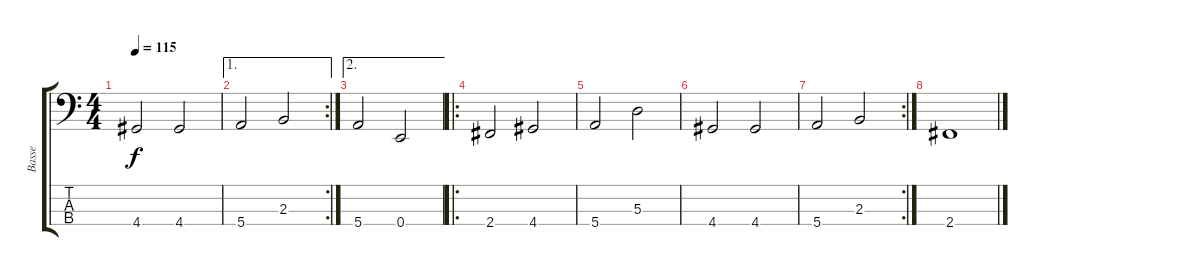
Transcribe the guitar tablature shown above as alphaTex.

\track ("Basse" "Basse") {instrument electricbassfinger}
\staff {score tabs}
\tuning (G2 D2 A1 E1) {hide}
\ts (4 4)
\tempo 115
\clef f4
\ks c
4.4.2{dy f} 4.4.2 |
\ae 1
\rc 2
5.4.2 2.3.2 |
\ae 2
5.4.2 0.4.2 |
\ro
2.4.2 4.4.2 |
5.4.2 5.3.2 |
4.4.2 4.4.2 |
\rc 2
5.4.2 2.3.2 |
2.4.1
